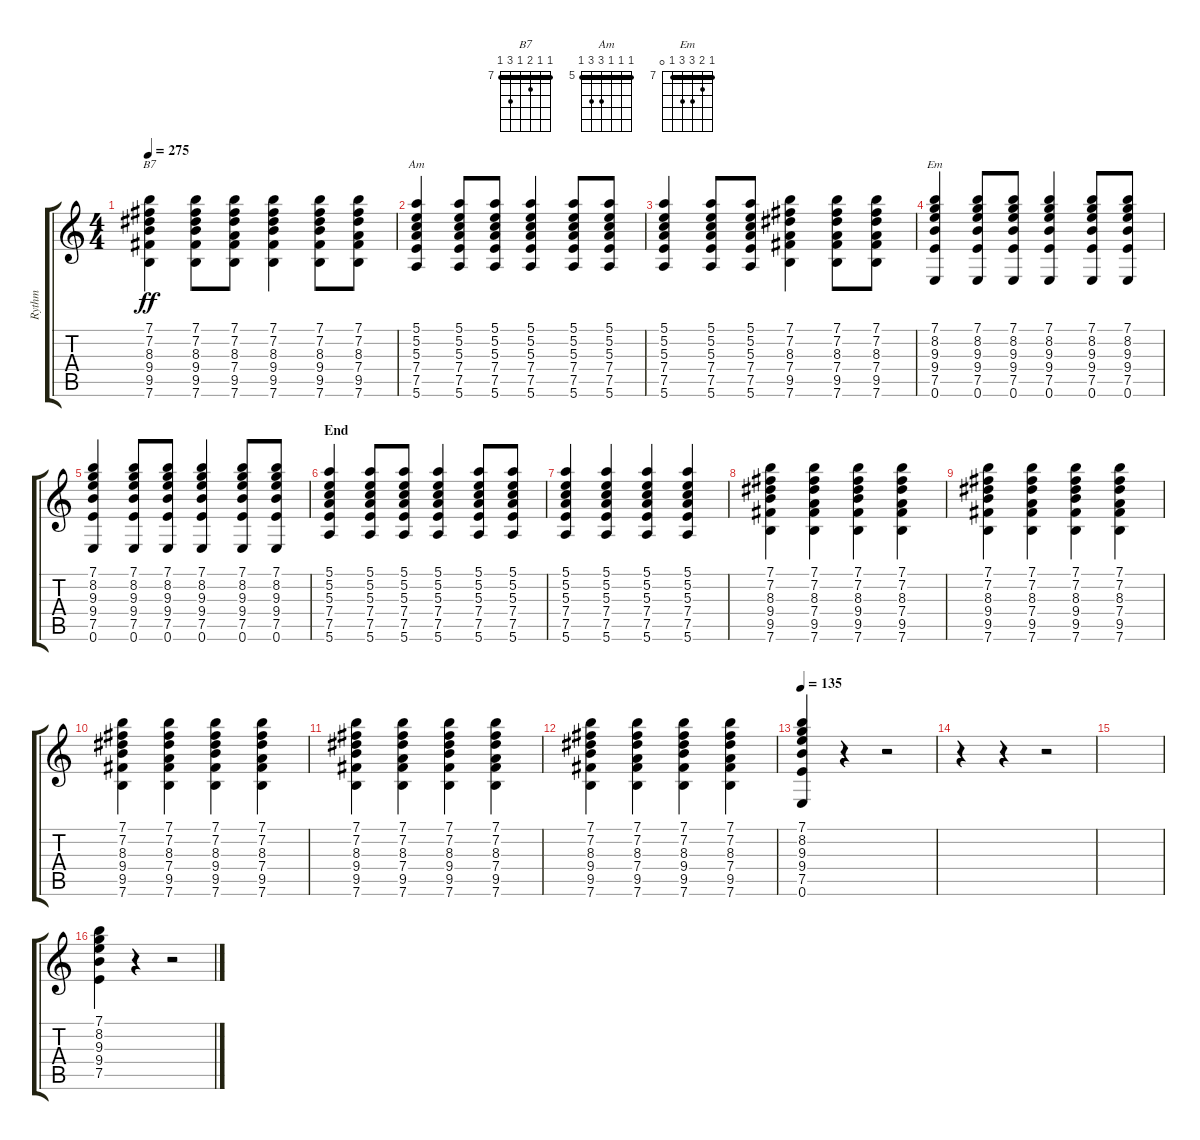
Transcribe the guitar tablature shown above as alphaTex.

\track ("Rythm" "Rythm") {instrument acousticguitarsteel}
\staff {score tabs}
\tuning (E4 B3 G3 D3 A2 E2) {hide}
\chord ("B7" 7 7 8 7 9 7) {firstfret 7 barre 7}
\chord ("Am" 5 5 5 7 7 5) {firstfret 5 barre 5}
\chord ("Em" 7 8 9 9 7 0) {firstfret 7 barre 7}
\ts (4 4)
\tempo 275
\clef g2
\ks c
(7.1 7.2 8.3 9.4 9.5 7.6).4{ch "B7" dy ff} (7.1 7.2 8.3 9.4 9.5 7.6).8 (7.1 7.2 8.3 7.4 9.5 7.6).8 (7.1 7.2 8.3 9.4 9.5 7.6).4 (7.1 7.2 8.3 9.4 9.5 7.6).8 (7.1 7.2 8.3 7.4 9.5 7.6).8 |
(5.1 5.2 5.3 7.4 7.5 5.6).4{ch "Am"} (5.1 5.2 5.3 7.4 7.5 5.6).8 (5.1 5.2 5.3 7.4 7.5 5.6).8 (5.1 5.2 5.3 7.4 7.5 5.6).4 (5.1 5.2 5.3 7.4 7.5 5.6).8 (5.1 5.2 5.3 7.4 7.5 5.6).8 |
(5.1 5.2 5.3 7.4 7.5 5.6).4 (5.1 5.2 5.3 7.4 7.5 5.6).8 (5.1 5.2 5.3 7.4 7.5 5.6).8 (7.1 7.2 8.3 7.4 9.5 7.6).4 (7.1 7.2 8.3 7.4 9.5 7.6).8 (7.1 7.2 8.3 7.4 9.5 7.6).8 |
(7.1 8.2 9.3 9.4 7.5 0.6).4{ch "Em"} (7.1 8.2 9.3 9.4 7.5 0.6).8 (7.1 8.2 9.3 9.4 7.5 0.6).8 (7.1 8.2 9.3 9.4 7.5 0.6).4 (7.1 8.2 9.3 9.4 7.5 0.6).8 (7.1 8.2 9.3 9.4 7.5 0.6).8 |
(7.1 8.2 9.3 9.4 7.5 0.6).4 (7.1 8.2 9.3 9.4 7.5 0.6).8 (7.1 8.2 9.3 9.4 7.5 0.6).8 (7.1 8.2 9.3 9.4 7.5 0.6).4 (7.1 8.2 9.3 9.4 7.5 0.6).8 (7.1 8.2 9.3 9.4 7.5 0.6).8 |
\section ("" "End")
(5.1 5.2 5.3 7.4 7.5 5.6).4 (5.1 5.2 5.3 7.4 7.5 5.6).8 (5.1 5.2 5.3 7.4 7.5 5.6).8 (5.1 5.2 5.3 7.4 7.5 5.6).4 (5.1 5.2 5.3 7.4 7.5 5.6).8 (5.1 5.2 5.3 7.4 7.5 5.6).8 |
(5.1 5.2 5.3 7.4 7.5 5.6).4 (5.1 5.2 5.3 7.4 7.5 5.6).4 (5.1 5.2 5.3 7.4 7.5 5.6).4 (5.1 5.2 5.3 7.4 7.5 5.6).4 |
(7.1 7.2 8.3 9.4 9.5 7.6).4 (7.1 7.2 8.3 7.4 9.5 7.6).4 (7.1 7.2 8.3 9.4 9.5 7.6).4 (7.1 7.2 8.3 7.4 9.5 7.6).4 |
(7.1 7.2 8.3 9.4 9.5 7.6).4 (7.1 7.2 8.3 7.4 9.5 7.6).4 (7.1 7.2 8.3 9.4 9.5 7.6).4 (7.1 7.2 8.3 7.4 9.5 7.6).4 |
(7.1 7.2 8.3 9.4 9.5 7.6).4 (7.1 7.2 8.3 7.4 9.5 7.6).4 (7.1 7.2 8.3 9.4 9.5 7.6).4 (7.1 7.2 8.3 7.4 9.5 7.6).4 |
(7.1 7.2 8.3 9.4 9.5 7.6).4 (7.1 7.2 8.3 7.4 9.5 7.6).4 (7.1 7.2 8.3 9.4 9.5 7.6).4 (7.1 7.2 8.3 7.4 9.5 7.6).4 |
(7.1 7.2 8.3 9.4 9.5 7.6).4 (7.1 7.2 8.3 7.4 9.5 7.6).4 (7.1 7.2 8.3 9.4 9.5 7.6).4 (7.1 7.2 8.3 7.4 9.5 7.6).4 |
\tempo 135
(7.1 8.2 9.3 9.4 7.5 0.6).4 r.4 r.2 |
r.4 r.4 r.2 |
|
(7.1 8.2 9.3 9.4 7.5).4 r.4 r.2
